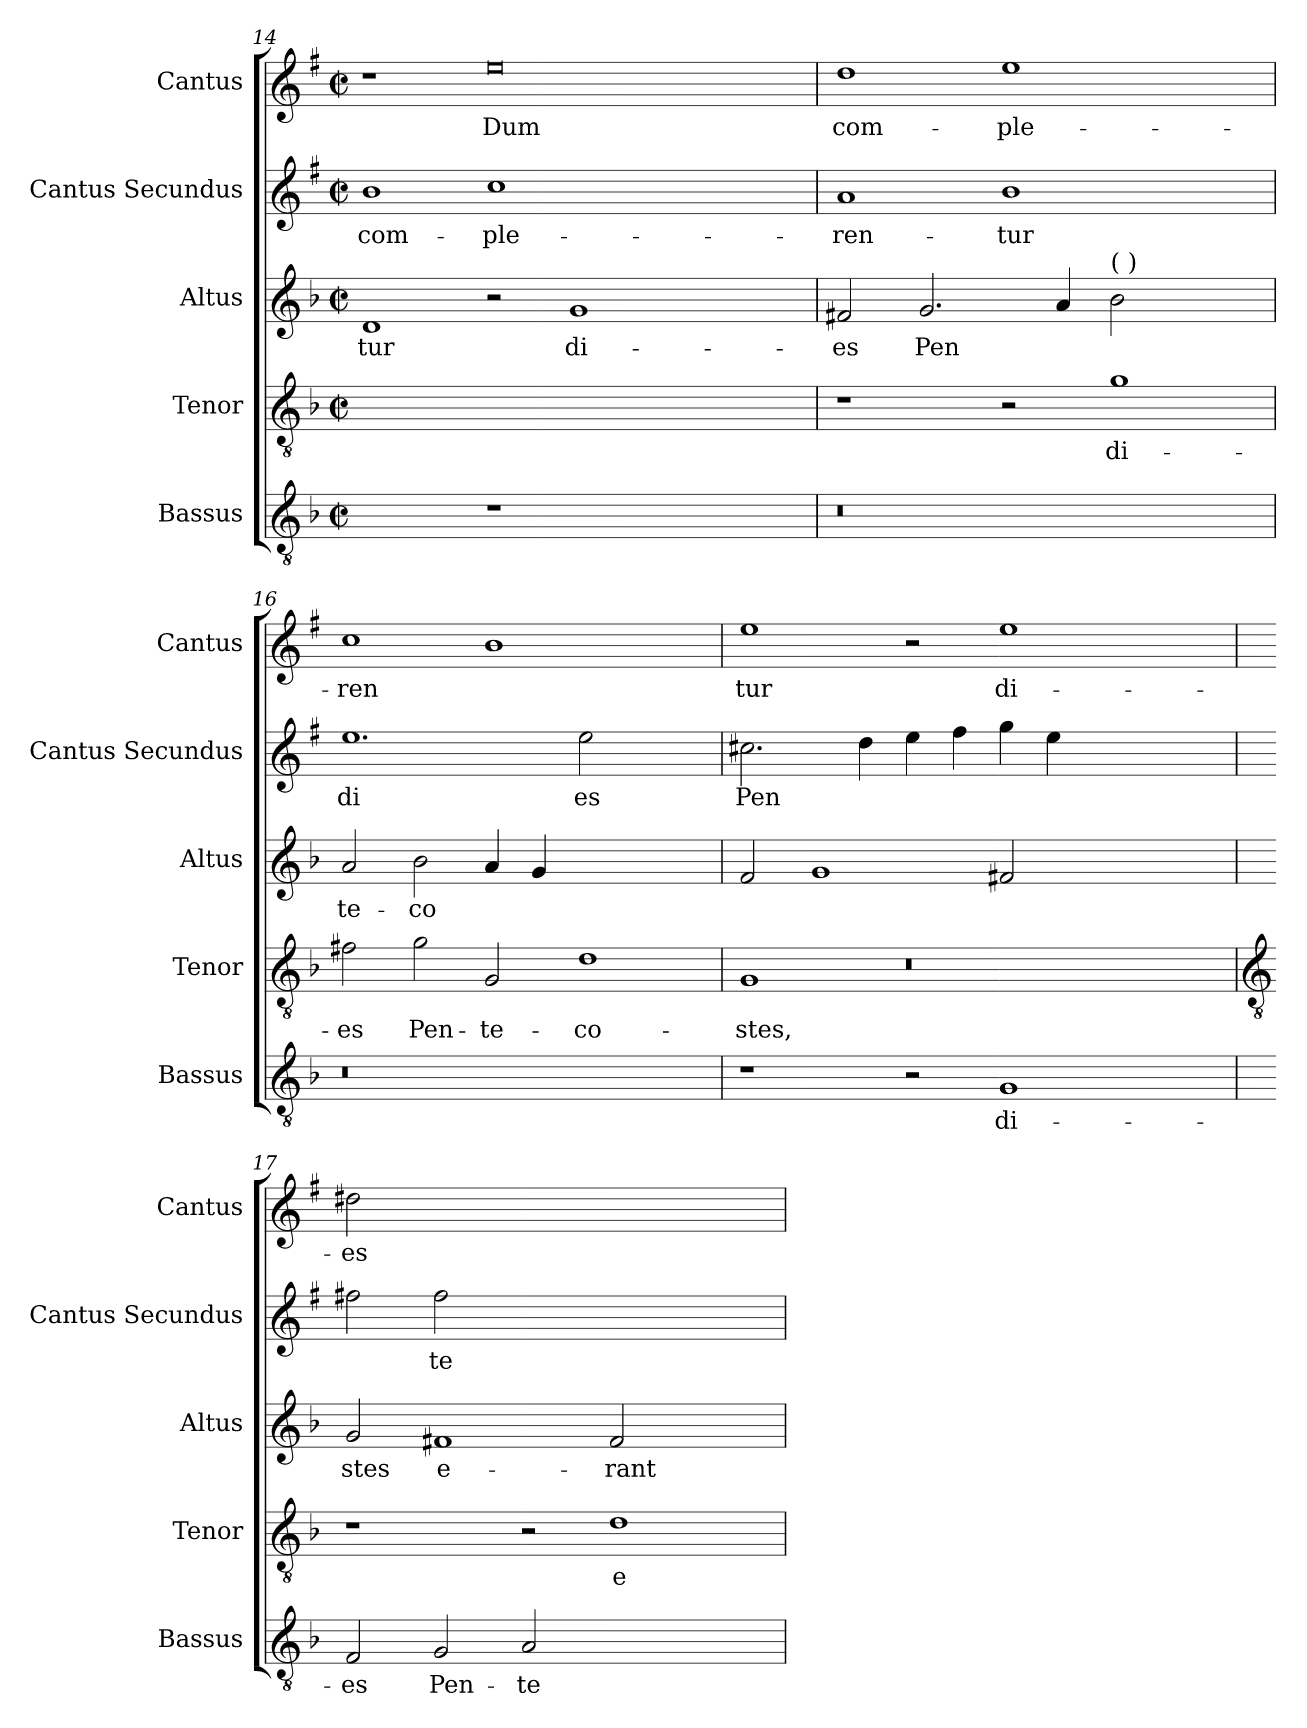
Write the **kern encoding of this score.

**kern	**text	**kern	**text	**kern	**text	**kern	**text	**kern	**text
*part5	*part5	*part4	*part4	*part3	*part3	*part2	*part2	*part1	*part1
*staff5	*staff5	*staff4	*staff4	*staff3	*staff3	*staff2	*staff2	*staff1	*staff1
*I"Bassus	*	*I"Tenor	*	*I"Altus	*	*I"Cantus Secundus	*	*I"Cantus	*
*I'Bassus	*	*I'Tenor	*	*I'Altus	*	*I'Cantus Secundus	*	*I'Cantus	*
*clefGv2	*	*clefGv2	*	*clefG2	*	*clefG2	*	*clefG2	*
*	*	*	*	*	*	*ITrd1c2	*	*ITrd1c2	*
*k[b-]	*	*k[b-]	*	*k[b-]	*	*k[b-]	*	*k[b-]	*
*F:	*	*F:	*	*F:	*	*F:	*	*F:	*
*M4/2	*	*M4/2	*	*M4/2	*	*M4/2	*	*M4/2	*
*met(c|)	*	*met(c|)	*	*met(c|)	*	*met(c|)	*	*met(c|)	*
=14A	=14A	=14A	=14A	=14A	=14A	=14A	=14A	=14A	=14A
!	!	!	!	!	!LO:LY:b	!	!LO:LY:b	!	!
1Gyy]	.	1.dyy_	.	1d	-tur	1a	com-	1r	.
!	!	!	!	!	!	!	!LO:LY:b	!	!LO:LY:b
1r	.	.	.	2r	.	1b-	-ple-	0dd	Dum
!	!	!	!	!	!LO:LY:b	!	!	!	!
.	.	2dyy]	.	1g	di-	.	.	.	.
1ryy	.	1ryy	.	.	.	1ryy	.	.	.
.	.	.	.	2ryy	.	.	.	.	.
=15A	=15A	=15A	=15A	=15A	=15A	=15A	=15A	=15A	=15A
!	!	!	!	!	!LO:LY:b	!	!LO:LY:b	!	!LO:LY:b
0r	.	1r	.	2f#X	-es	1g	-ren-	1cc	com-
!	!	!	!	!	!LO:LY:b	!	!	!	!
.	.	.	.	2.g	Pen	.	.	.	.
!	!	!	!	!	!	!	!LO:LY:b	!	!LO:LY:b
.	.	2r	.	.	.	1a	-tur	1dd	-ple-
.	.	.	.	4a	.	.	.	.	.
!	!	!	!	!LO:TX:a:t=(  )	!	!	!	!	!
!	!	!	!LO:LY:b	!	!	!	!	!	!
.	.	1g	di-	2b-	.	.	.	.	.
2ryy	.	.	.	2ryy	.	2ryy	.	2ryy	.
=16A	=16A	=16A	=16A	=16A	=16A	=16A	=16A	=16A	=16A
!	!	!	!LO:LY:b	!	!LO:LY:b	!	!LO:LY:b	!	!LO:LY:b
0r	.	2f#X	-es	2a	te-	1.dd	di	1b-	-ren
!	!	!	!LO:LY:b	!	!LO:LY:b	!	!	!	!
.	.	2g	Pen-	2b-	-co	.	.	.	.
!	!	!	!LO:LY:b	!	!	!	!	!	!
.	.	2G	-te-	4a	.	.	.	1a	.
.	.	.	.	4g	.	.	.	.	.
!	!	!	!LO:LY:b	!	!	!	!LO:LY:b	!	!
.	.	1d	-co-	1ryy	.	2dd	es	.	.
2ryy	.	.	.	.	.	2ryy	.	2ryy	.
!!LO:LB:g=z
=17A	=17A	=17A	=17A	=17A	=17A	=17A	=17A	=17A	=17A
!	!	!	!LO:LY:b	!	!	!	!LO:LY:b	!	!LO:LY:b
1r	.	1G	-stes,	2f	.	2.bn	Pen	1dd	tur
.	.	.	.	1g	.	.	.	.	.
.	.	.	.	.	.	4cc	.	.	.
2r	.	0r	.	.	.	4dd	.	2r	.
.	.	.	.	.	.	4ee	.	.	.
!	!LO:LY:b	!	!	!	!	!	!	!	!LO:LY:b
1G	di-	.	.	2f#X	.	4ff	.	1dd	di-
.	.	.	.	.	.	4dd	.	.	.
.	.	.	.	1ryy	.	1ryy	.	.	.
2ryy	.	.	.	.	.	.	.	2ryy	.
!!LO:LB:g=z
=17B	=17B	=17B	=17B	=17B	=17B	=17B	=17B	=17B	=17B
*	*	*clefGv2	*	*	*	*	*	*	*
!	!LO:LY:b	!	!	!	!LO:LY:b	!	!	!	!LO:LY:b
2F	-es	1r	.	2g	stes	2een	.	2cc#X	-es
!	!LO:LY:b	!	!	!	!LO:LY:b	!	!LO:LY:b	!	!
2G	Pen-	.	.	1f#X	e-	2ee	te-	0ryy	.
!	!LO:LY:b	!	!	!	!	!	!	!	!
2A	-te-	2r	.	.	.	1.ryy	.	.	.
!	!	!	!LO:LY:b	!	!LO:LY:b	!	!	!	!
1ryy	.	1d	e-	2f#	-rant	.	.	.	.
.	.	.	.	2ryy	.	.	.	.	.
=	=	=	=	=	=	=	=	=	=
*-	*-	*-	*-	*-	*-	*-	*-	*-	*-
